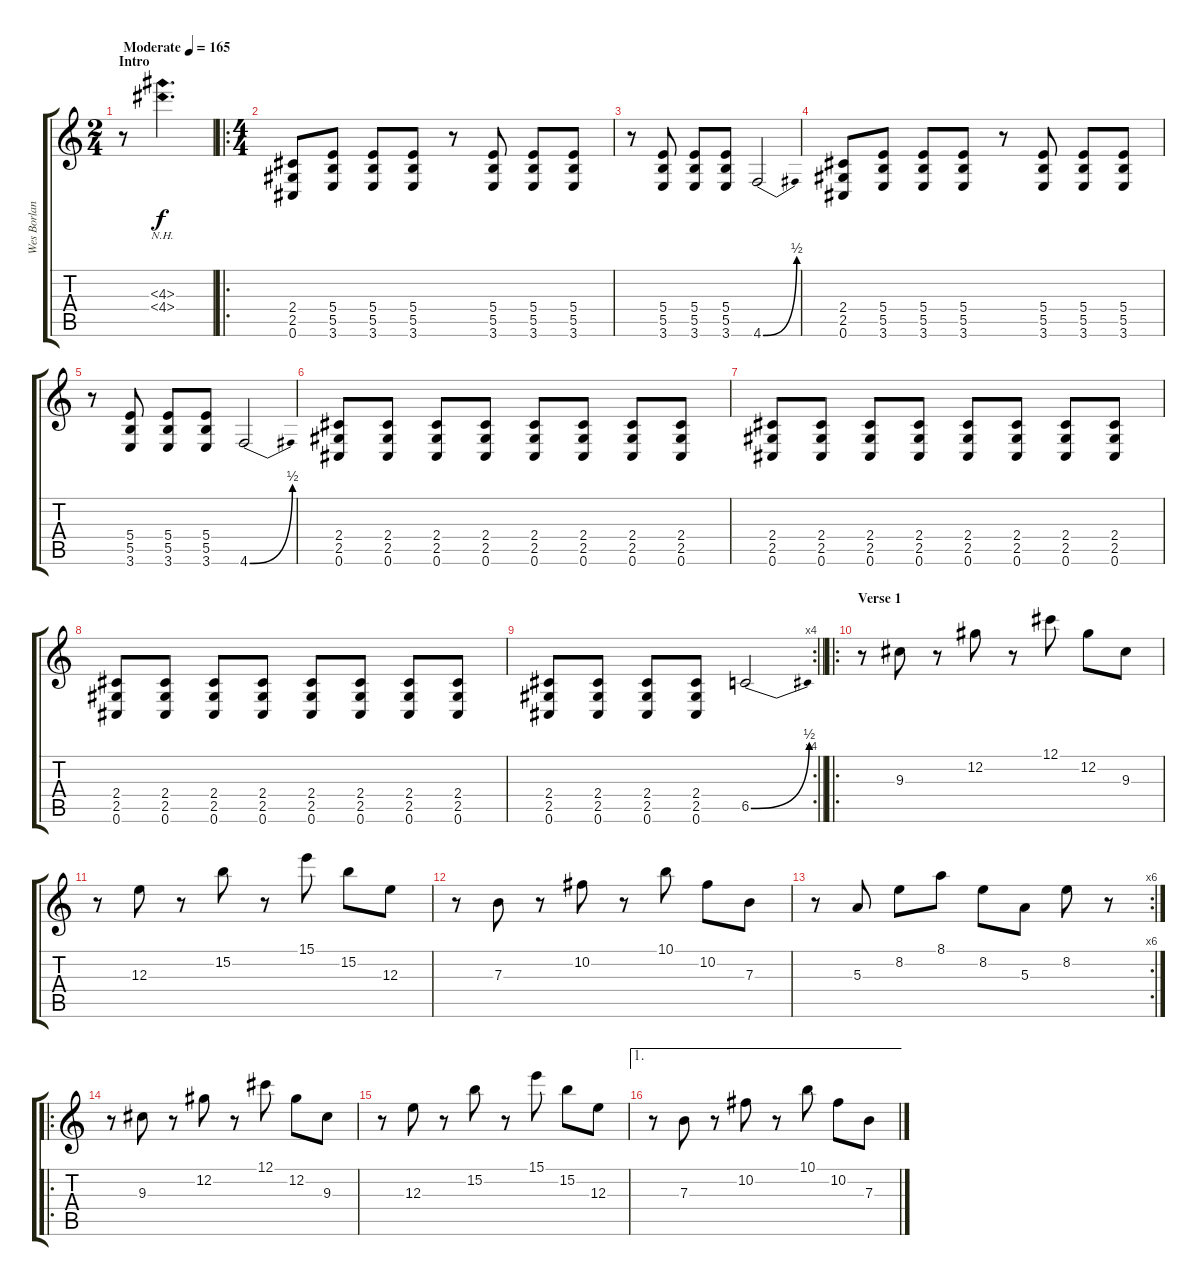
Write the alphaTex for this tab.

\track ("Wes Borland" "Wes Borlan") {instrument distortionguitar}
\staff {score tabs}
\tuning (Db4 Ab3 E3 B2 Gb2 Db2) {hide}
\ts (2 4)
\section ("" "Intro")
\tempo (165 "Moderate")
\clef g2
\ks c
r.8{dy f instrument distortionguitar} (4.3{nh} 4.4{nh}).4{d} |
\ro
\ts (4 4)
(2.4 2.5 0.6).8 (5.4 5.5 3.6).8 (5.4 5.5 3.6).8 (5.4 5.5 3.6).8 r.8 (5.4 5.5 3.6).8 (5.4 5.5 3.6).8 (5.4 5.5 3.6).8 |
r.8 (5.4 5.5 3.6).8 (5.4 5.5 3.6).8 (5.4 5.5 3.6).8 4.6{be (bend 0 0 60 2)}.2 |
(2.4 2.5 0.6).8 (5.4 5.5 3.6).8 (5.4 5.5 3.6).8 (5.4 5.5 3.6).8 r.8 (5.4 5.5 3.6).8 (5.4 5.5 3.6).8 (5.4 5.5 3.6).8 |
r.8 (5.4 5.5 3.6).8 (5.4 5.5 3.6).8 (5.4 5.5 3.6).8 4.6{be (bend 0 0 60 2)}.2 |
(2.4 2.5 0.6).8 (2.4 2.5 0.6).8 (2.4 2.5 0.6).8 (2.4 2.5 0.6).8 (2.4 2.5 0.6).8 (2.4 2.5 0.6).8 (2.4 2.5 0.6).8 (2.4 2.5 0.6).8 |
(2.4 2.5 0.6).8 (2.4 2.5 0.6).8 (2.4 2.5 0.6).8 (2.4 2.5 0.6).8 (2.4 2.5 0.6).8 (2.4 2.5 0.6).8 (2.4 2.5 0.6).8 (2.4 2.5 0.6).8 |
(2.4 2.5 0.6).8 (2.4 2.5 0.6).8 (2.4 2.5 0.6).8 (2.4 2.5 0.6).8 (2.4 2.5 0.6).8 (2.4 2.5 0.6).8 (2.4 2.5 0.6).8 (2.4 2.5 0.6).8 |
\rc 4
\barLineRight lightlight
(2.4 2.5 0.6).8 (2.4 2.5 0.6).8 (2.4 2.5 0.6).8 (2.4 2.5 0.6).8 6.5{be (bend 0 0 60 2)}.2 |
\ro
\section ("" "Verse 1")
r.8 9.3.8 r.8 12.2.8 r.8 12.1.8 12.2.8 9.3.8 |
r.8 12.3.8 r.8 15.2.8 r.8 15.1.8 15.2.8 12.3.8 |
r.8 7.3.8 r.8 10.2.8 r.8 10.1.8 10.2.8 7.3.8 |
\rc 6
r.8 5.3.8 8.2.8 8.1.8 8.2.8 5.3.8 8.2.8 r.8 |
\ro
r.8 9.3.8 r.8 12.2.8 r.8 12.1.8 12.2.8 9.3.8 |
r.8 12.3.8 r.8 15.2.8 r.8 15.1.8 15.2.8 12.3.8 |
\ae 1
r.8 7.3.8 r.8 10.2.8 r.8 10.1.8 10.2.8 7.3.8
